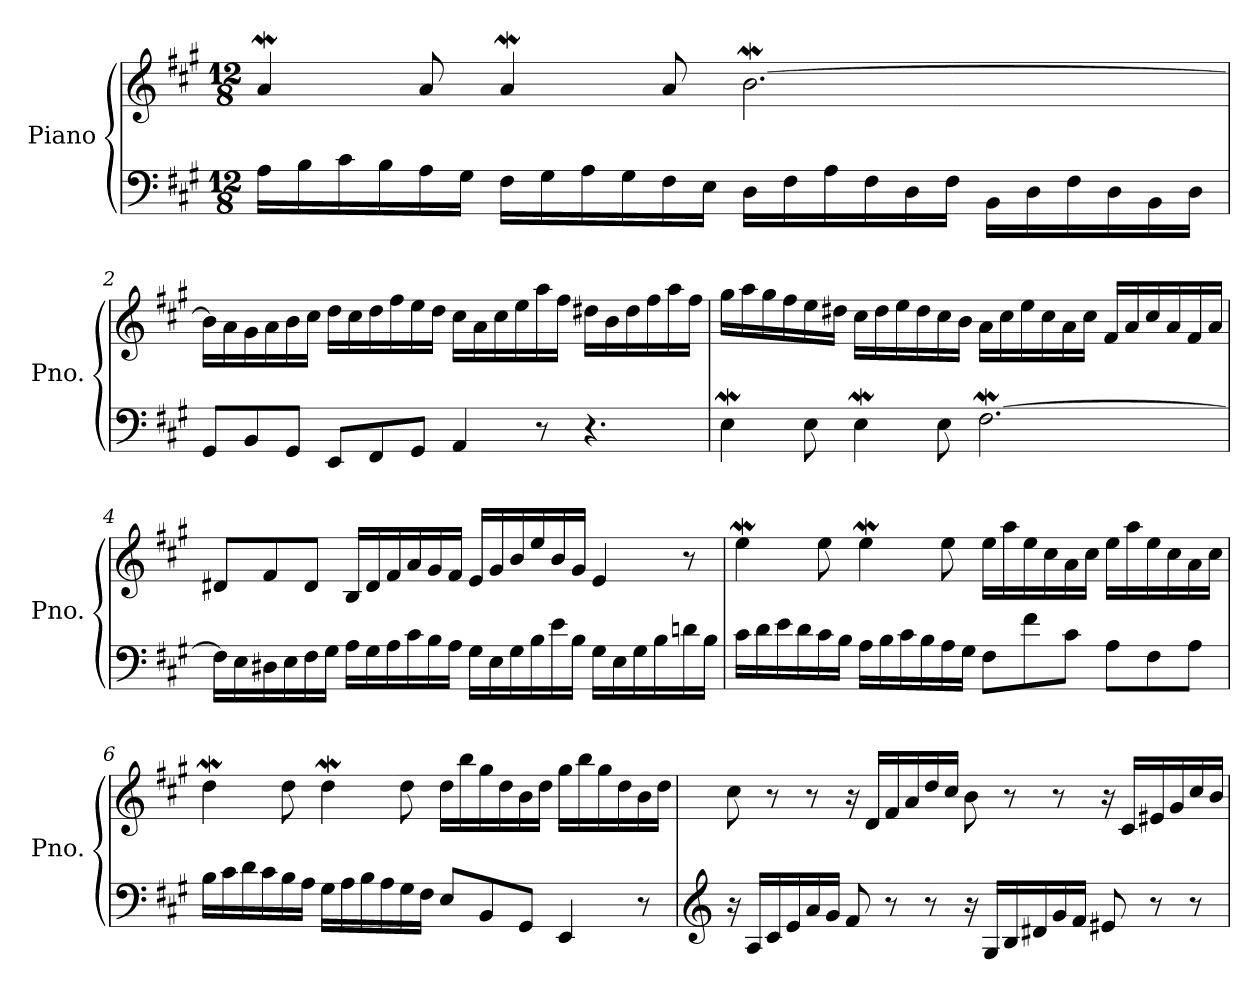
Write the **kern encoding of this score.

**kern	**kern
*part1	*part1
*staff2	*staff1
*I"Piano	*
*I'Pno.	*
*clefF4	*clefG2
*k[f#c#g#]	*k[f#c#g#]
*M12/8	*M12/8
=1	=1
16A\LL	4aw/
16B\	.
16c#\	.
16B\	.
16A\	8a/
16G#\JJ	.
16F#\LL	4aw/
16G#\	.
16A\	.
16G#\	.
16F#\	8a/
16E\JJ	.
16D\LL	[2.bW\
16F#\	.
16A\	.
16F#\	.
16D\	.
16F#\JJ	.
16BB\LL	.
16D\	.
16F#\	.
16D\	.
16BB\	.
16D\JJ	.
!!LO:LB:g=z
=2	=2
8GG#/L	16b\LL]
.	16a\
8BB/	16g#\
.	16a\
8GG#/J	16b\
.	16cc#\JJ
8EE/L	16dd\LL
.	16cc#\
8FF#/	16dd\
.	16ff#\
8GG#/J	16ee\
.	16dd\JJ
4AA/	16cc#\LL
.	16a\
.	16cc#\
.	16ee\
8r	16aa\
.	16ff#\JJ
4.r	16dd#X\LL
.	16b\
.	16dd#\
.	16ff#\
.	16aa\
.	16ff#\JJ
!!LO:LB:g=z
=3	=3
4EW\	16gg#\LL
.	16aa\
.	16gg#\
.	16ff#\
8E\	16ee\
.	16dd#X\JJ
4EW\	16cc#\LL
.	16dd#\
.	16ee\
.	16dd#\
8E\	16cc#\
.	16b\JJ
[2.F#W\	16a\LL
.	16cc#\
.	16ee\
.	16cc#\
.	16a\
.	16cc#\JJ
.	16f#/LL
.	16a/
.	16cc#/
.	16a/
.	16f#/
.	16a/JJ
!!LO:LB:g=z
=4	=4
16F#\LL]	8d#X/L
16E\	.
16D#X\	8f#/
16E\	.
16F#\	8d#/J
16G#\JJ	.
16A\LL	16B/LL
16G#\	16d#/
16A\	16f#/
16c#\	16a/
16B\	16g#/
16A\JJ	16f#/JJ
16G#\LL	16e/LL
16E\	16g#/
16G#\	16b/
16B\	16ee/
16e\	16b/
16B\JJ	16g#/JJ
16G#\LL	4e/
16E\	.
16G#\	.
16B\	.
16dn\	8r
16B\JJ	.
!!LO:LB:g=z
=5	=5
16c#\LL	4eeW\
16d\	.
16e\	.
16d\	.
16c#\	8ee\
16B\JJ	.
16A\LL	4eeW\
16B\	.
16c#\	.
16B\	.
16A\	8ee\
16G#\JJ	.
8F#\L	16ee\LL
.	16aa\
8f#\	16ee\
.	16cc#\
8c#\J	16a\
.	16cc#\JJ
8A\L	16ee\LL
.	16aa\
8F#\	16ee\
.	16cc#\
8A\J	16a\
.	16cc#\JJ
!!LO:PB:g=z
=6	=6
16B\LL	4ddw\
16c#\	.
16d\	.
16c#\	.
16B\	8dd\
16A\JJ	.
16G#\LL	4ddw\
16A\	.
16B\	.
16A\	.
16G#\	8dd\
16F#\JJ	.
8E/L	16dd\LL
.	16bb\
8BB/	16gg#\
.	16dd\
8GG#/J	16b\
.	16dd\JJ
4EE/	16gg#\LL
.	16bb\
.	16gg#\
.	16dd\
8r	16b\
.	16dd\JJ
!!LO:LB:g=z
=7	=7
*clefG2	*
16r	8cc#\
16A/LL	.
16c#/	8r
16e/	.
16a/	8r
16g#/JJ	.
8f#/	16r
.	16d/LL
8r	16f#/
.	16a/
8r	16dd/
.	16cc#/JJ
16r	8b\
16G#/LL	.
16B/	8r
16d#X/	.
16g#/	8r
16f#/JJ	.
8e#X/	16r
.	16c#/LL
8r	16e#X/
.	16g#/
8r	16cc#/
.	16b/JJ
=	=
*-	*-
